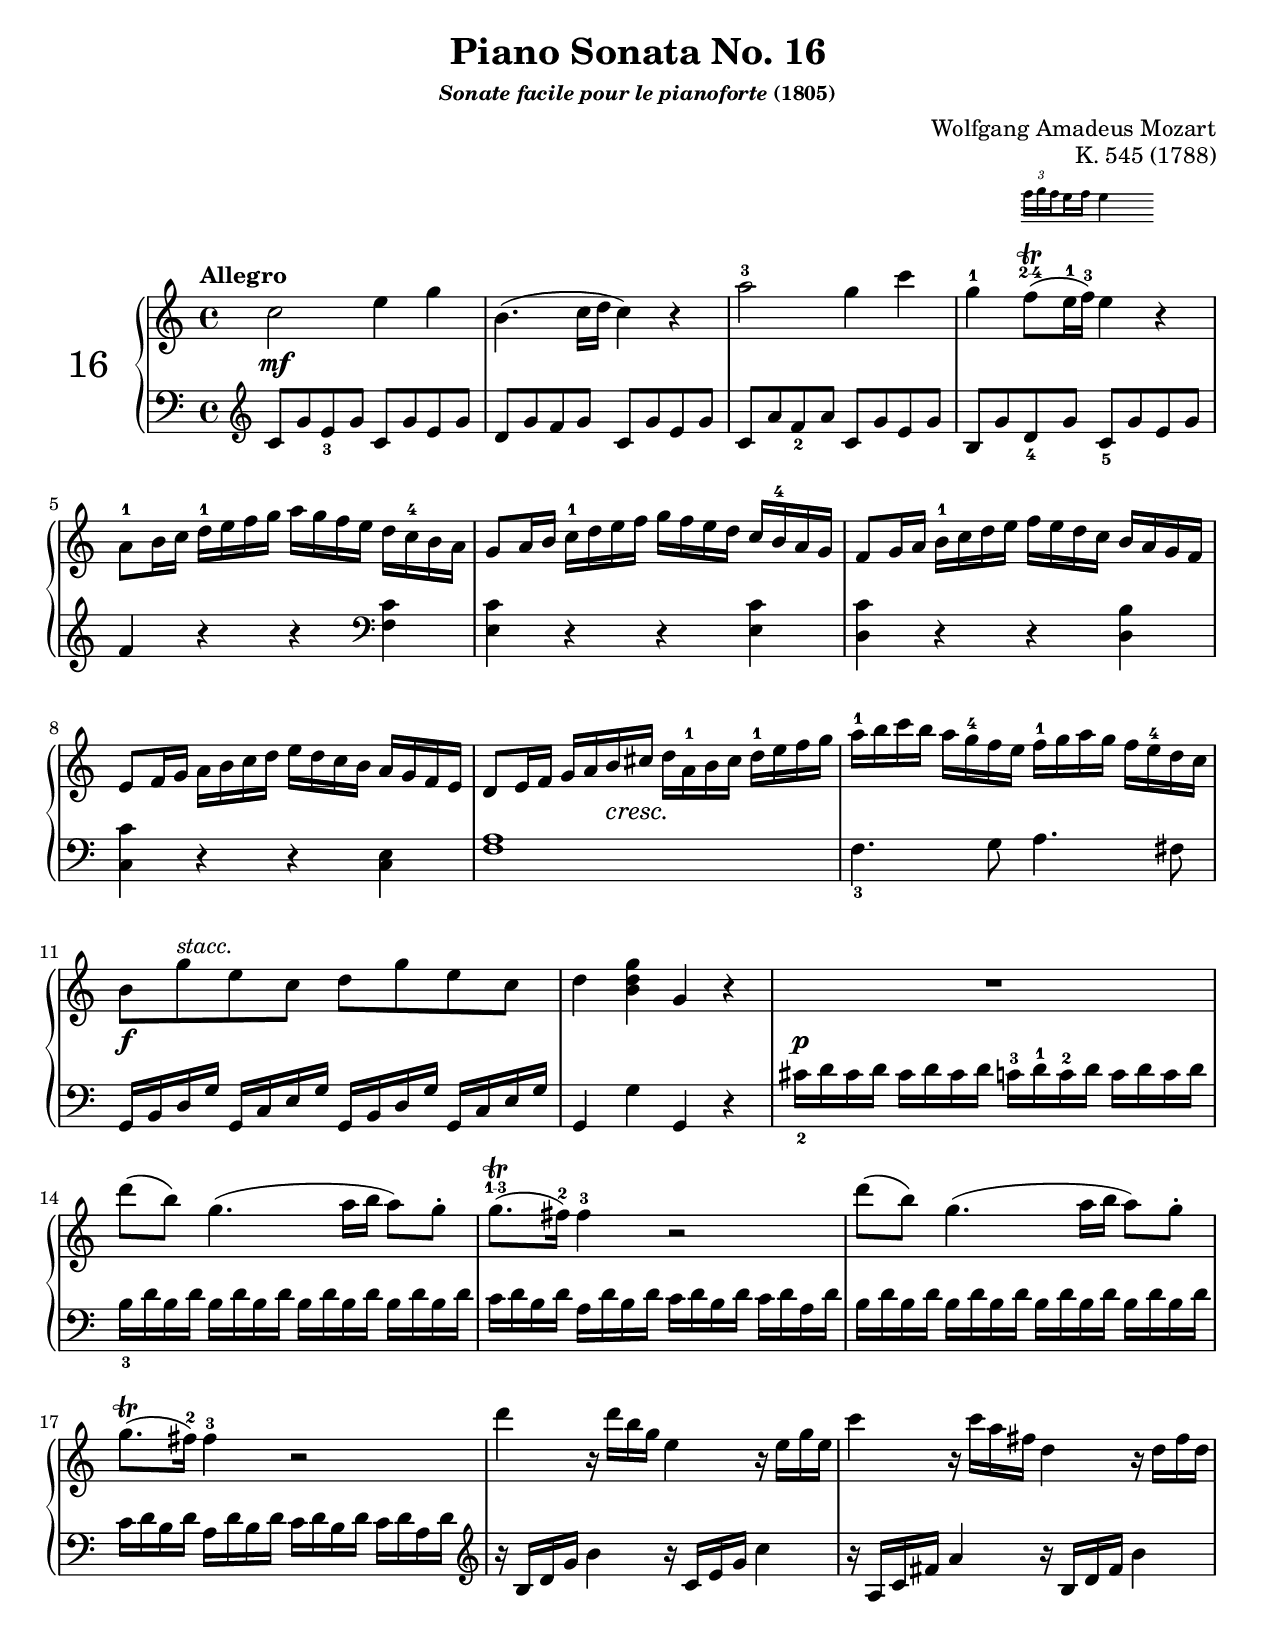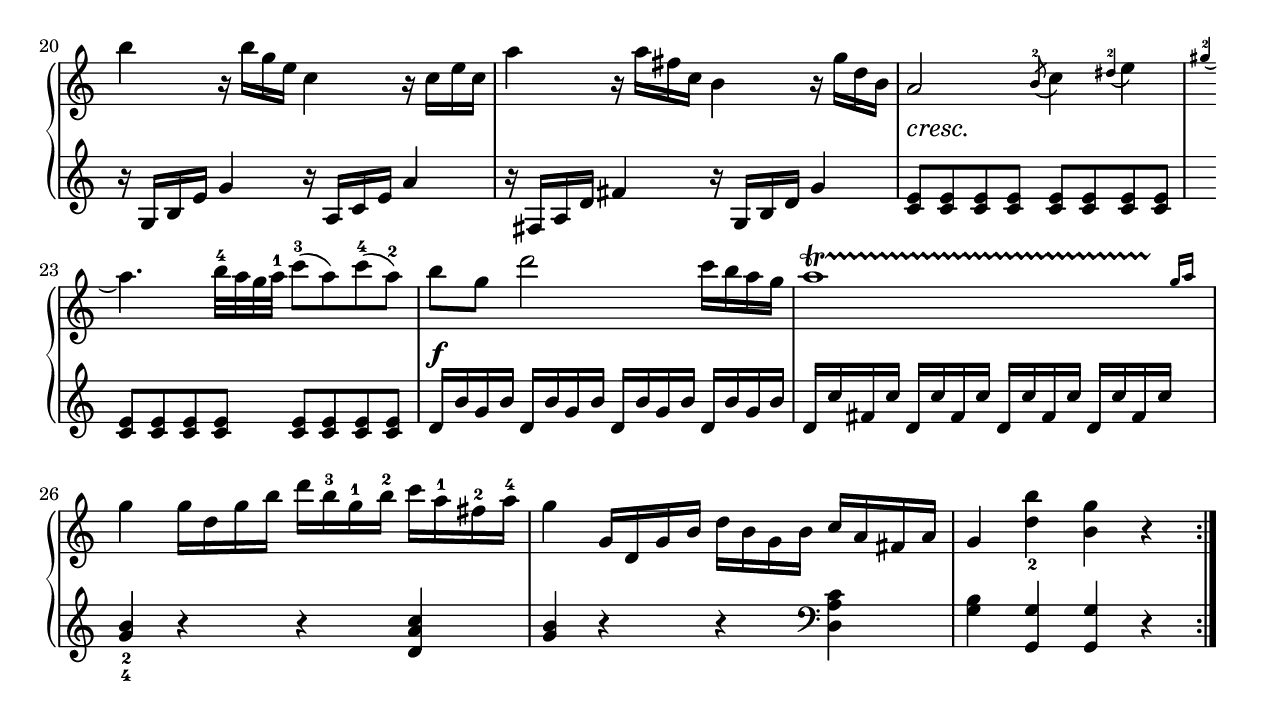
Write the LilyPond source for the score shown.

\version "2.20.0"
\language "english"
\pointAndClickOff

% Append markup in the text property to the grob
#(define (append-markup grob old-stencil)
  (ly:stencil-combine-at-edge
    old-stencil X RIGHT (ly:text-interface::print grob)))

bassToTreble = {
  \clef treble
  % Fake staff clef appearance
  \once \override Staff.Clef.glyph-name = #"clefs.F"
  \once \override Staff.Clef.Y-offset = #1
  % Make sure any key signatures will printed with respect to
  % correct middle c position expected for bass clef
  \once \set Staff.middleCClefPosition = 6
  % Append change clef to the time signature
  \once \override Staff.TimeSignature.text = \markup {
    \hspace #1.2
    \lower #1
    \musicglyph "clefs.G_change"
  }
  \once \override Staff.TimeSignature.stencil = #(lambda (grob)
    (append-markup grob (ly:time-signature::print grob)))
}

#(set-default-paper-size "letter")
\paper {
  print-page-number = ##f
}

%% Mozart catalogued this 1788 work as "Eine kleine klavier Sonate für
%% anfänger" (a little piano sonata for beginners). The autograph is
%% lost. It was first published posthumously.
\header {
  title = "Piano Sonata No. 16"
  subsubtitle = \markup { \italic "Sonate facile pour le pianoforte" "(1805)" }
  composer = "Wolfgang Amadeus Mozart"
  opus = "K. 545 (1788)"
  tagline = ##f
}

MONE_global = {
  \key c \major
  \time 4/4
  \tempo Allegro
}

MONE_A_upper = {
  \relative c'' {
    c2 e4 g |
    b,4.( c16 d c4) r |
    a'2^3 g4 c |
    g^1
    <<
      { f8(\trill^\finger "2-4" e16^1 f^3) e4 }

      \new Staff \with {
        \remove Time_signature_engraver
        alignAboveContext = "up"
        \magnifyStaff #2/3
        firstClef = ##f
      }
      { \once \override TupletBracket.bracket-visibility = ##f
        \tupletUp \tuplet 3/2 { f16 g \set stemRightBeamCount = #1 f }
        \set stemLeftBeamCount = #1
        \set stemRightBeamCount = #2
        e f e4 }
    >> r |
    a,8^1 b16 c d^1 e f g a g f e d c^4 b a |
    g8 a16 b c^1 d e f g f e d c b^4 a g |
    f8 g16 a b^1 c d e f e d c b a g f |
    e8 f16 g a b c d e d c b a g f e |
    d8 e16 f g a b cs d a^1 b cs d^1 e f g |
    a^1 b c b a g^4 f e f^1 g a g f e^4 d c |
    b8 g'^\markup { \italic "stacc." } e c d g e c |
    d4 <g d b> g, r |
    R1 |
    d''8( b) g4.( a16 b a8) g-. |
    g8.\trill^\finger "1-3"( fs16^2) fs4^3 r2 |
    d'8( b) g4.( a16 b a8) g-. |
    g8.\trill( fs16^2) fs4^3 r2 |
    d'4 r16 d b g e4 r16 e g e |
    c'4 r16 c a fs d4 r16 d fs d |
    b'4 r16 b g e c4 r16 c e c |
    a'4 r16 a fs c b4 r16 g' d b |
    a2 \acciaccatura b8^2 c4 \acciaccatura ds^2 e4 |
    \acciaccatura gs^2 a4. b32^4 a gs a^1 c8^3( a) c^4( a^2) |
    b8 g d'2 c16 b a g |
    \afterGrace 16/17 a1\startTrillSpan { s16\stopTrillSpan g16[ a] } |
    g4 g16 d g b d b^3 g^1 b^2 c a^1 fs^2 a^4 |
    g4 g,16 d g b d b g b c a fs a |
    g4 <d'_2 b'> <b g'> r |
  }
}

MONE_A_lower = {
  \relative c' {
    \bassToTreble
    \clef treble
    c8 g' e_3 g c, g' e g |
    d g f g c, g' e g |
    c, a' f_2 a c, g' e g |
    b, g' d_4 g c,_5 g' e g | \break
    f4 r r
    \clef bass
    <c f,> |
    <c e,> r r q |
    <c d,> r r <b d,> | \break
    <c c,> r r <e, c> |
    <a f>1 |
    f4._3 g8 a4. fs8 | \break
    g,16 b d g g, c e g g, b d g g, c e g |
    g,4 g' g, r |
    cs'16_2 d cs d cs d cs d c^3 d^1 c^2 d c d c d |
    b_3 d \repeat unfold 7 { b d } |
    c d b d a d b d c d b d c d a d |
    \repeat unfold 8 { b d } |
    c d b d a d b d c d b d c d a d |
    \clef treble
    r b d g b4 r16 c, e g c4 |
    r16 a, c fs a4 r16 b, d fs b4 | \break
    r16 g, b e g4 r16 a, c e a4 |
    r16 fs, a d fs4 r16 g, b d g4 |
    <e c>8 \repeat unfold 7 q | \break
    <e c>8 \repeat unfold 7 q |
    \repeat unfold 4 { d16 b' g b } |
    \repeat unfold 4 { d, c' fs, c' } | \break
    <b_2 g_4>4 r r <c a d,> |
    <b g> r r
    \clef bass
    <c, a d,> |
    <b g> <g g,> q r |
  }
}

MONE_A_dynamics = {
  \override DynamicTextSpanner.style = #'none
  %% m1
  s1 \mf |
  \repeat unfold 7 { s1 | }
  %% m9
  s4 s8 s8 \cresc s2 |
  s1 |
  %% m11
  s8 \f s8 s4 s2 |
  s1 |
  %% m13
  s16 \p s16 s8 s4 s2 |
  \repeat unfold 8 { s1 | }
  s2 \cresc s2 |
  s1 |
  s8 \f s8 s4 s2 |
}

MONE_A_pedal = {
}

\score {
  \new PianoStaff \with { instrumentName = \markup { \abs-fontsize #18 { "16" } } } <<
    \new Staff = "up" {
      \clef treble
      \MONE_global
      \repeat volta 2 {
        \MONE_A_upper
      }
    }
    \new Dynamics {
      \MONE_global
      \MONE_A_dynamics
    }
    \new Staff = "down" {
      \clef bass
      \MONE_global
      \MONE_A_lower
    }
    \new Dynamics {
      \MONE_global
      \MONE_A_pedal
    }
  >>
}
